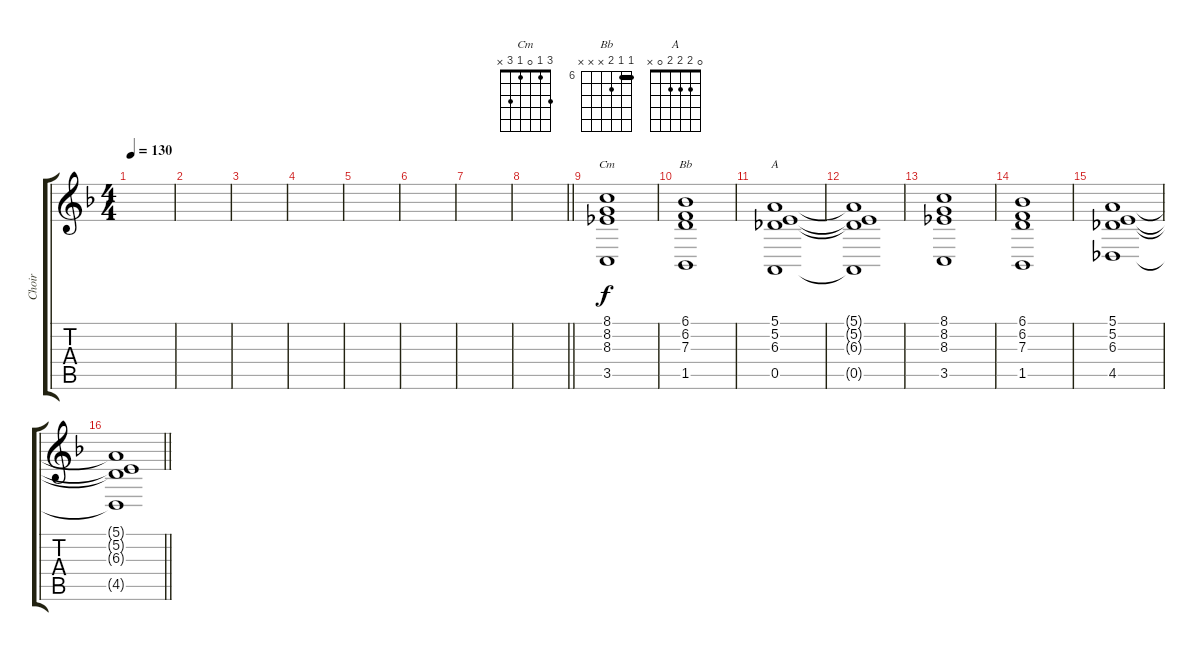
\track ("Choir" "Choir") {instrument pad4choir}
\staff {score tabs}
\tuning (E4 B3 G3 D3 A2 E2) {hide}
\chord ("Cm" 3 1 0 1 3 x)
\chord ("Bb" 6 6 7 x x x) {firstfret 6 barre 6}
\chord ("A" 0 2 2 2 0 x)
\ts (4 4)
\tempo 130
\clef g2
\ks dminor
|
|
|
|
|
|
|
\barLineRight lightlight
|
\section ("" "")
(8.1 8.2 8.3 3.5).1{ch "Cm" dy f volume 10 instrument pad4choir} |
(6.1 6.2 7.3 1.5).1{ch "Bb"} |
(5.1 5.2 6.3 0.5).1{ch "A"} |
(5.1{t} 5.2{t} 6.3{t} 0.5{t}).1 |
(8.1 8.2 8.3 3.5).1 |
(6.1 6.2 7.3 1.5).1 |
(5.1 5.2 6.3 4.5).1 |
\barLineRight lightlight
(5.1{t} 5.2{t} 6.3{t} 4.5{t}).1
